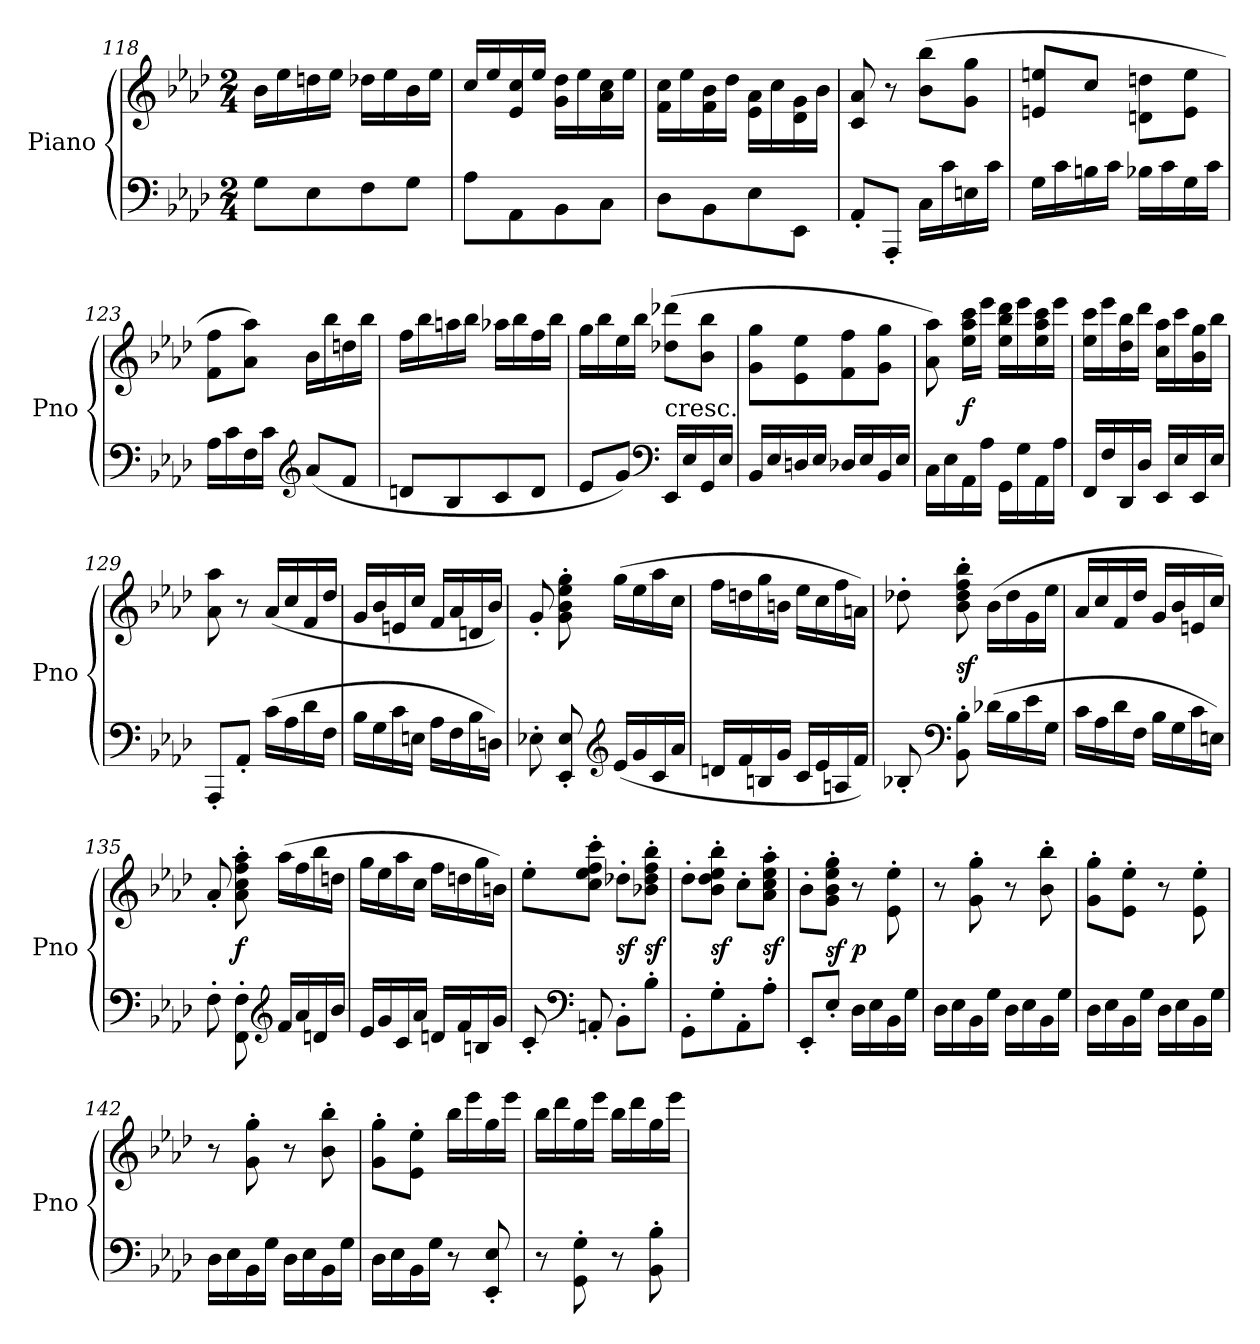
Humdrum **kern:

**kern	**kern	**dynam
*part1	*part1	*part1
*staff2	*staff1	*staff1/2
*I"Piano	*	*
*I'Pno	*	*
*clefF4	*clefG2	*
*k[b-e-a-d-]	*k[b-e-a-d-]	*
*A-:	*A-:	*
*M2/4	*M2/4	*
=118	=118	=118
8GL	16b-LL	.
.	16ee-	.
8E-	16ddn	.
.	16ee-JJ	.
8F	16dd-XLL	.
.	16ee-	.
8GJ	16b-	.
.	16ee-JJ	.
=119	=119	=119
8A-\L	16ccLL	.
.	16ee-	.
8AA-\	16e- 16cc	.
.	16ee-JJ	.
8BB-\	16g 16dd-LL	.
.	16ee-	.
8C\J	16a- 16cc	.
.	16ee-JJ	.
=120	=120	=120
8D-\L	16f 16ccLL	.
.	16ee-	.
8BB-\	16f 16b-	.
.	16dd-JJ	.
8E-\	16e-\ 16a-\LL	.
.	16cc\	.
8EE-\J	16d-\ 16g\	.
.	16b-\JJ	.
=121	=121	=121
8AA-'L	8c 8a-	.
8AAA-'J	8r	.
16CLL	(8b- 8bb-L	.
16c	.	.
16En	8g 8ggJ	.
16cJJ	.	.
=122	=122	=122
16GLL	8en 8eenL	.
16c	.	.
16Bn	8ccJ	.
16cJJ	.	.
16B-XLL	8dn\ 8ddn\L	.
16c	.	.
16G	8e\ 8ee\J	.
16cJJ	.	.
=123	=123	=123
16A-LL	8f 8ffL	.
16c	.	.
16F	8a- 8aa-J)	.
16cJJ	.	.
*clefG2	*	*
(8a-L	16b-LL	.
.	16bb-	.
8fJ	16ddn	.
.	16bb-JJ	.
=124	=124	=124
8dnL	16ffLL	.
.	16bb-	.
8B-	16aan	.
.	16bb-JJ	.
8c	16aa-XLL	.
.	16bb-	.
8dJ	16ff	.
.	16bb-JJ	.
=125	=125	=125
8e-L	16ggLL	.
.	16bb-	.
8gJ)	16ee-	.
.	16bb-JJ	.
*clefF4	*	*
!	!LO:TX:c:t=cresc.	!
16EE-LL	(8dd-X 8ddd-XL	.
16E-	.	.
16GG	8b- 8bb-J	.
16E-JJ	.	.
=126	=126	=126
16BB-LL	8g 8ggL	.
16E-	.	.
16Dn	8e- 8ee-	.
16E-JJ	.	.
16D-XLL	8f 8ff	.
16E-	.	.
16BB-	8g 8ggJ	.
16E-JJ	.	.
=127	=127	=127
16CLL	8a- 8aa-)	.
16E-	.	.
16AA-	16ee- 16aa- 16cccLL	f
16A-JJ	16eee-JJ	.
16GGLL	16ee- 16bb- 16ddd-LL	.
16G	16eee-	.
16AA-	16ee- 16aa- 16ccc	.
16A-JJ	16eee-JJ	.
=128	=128	=128
16FFLL	16ee- 16cccLL	.
16F	16eee-	.
16DD-	16dd- 16bb-	.
16D-JJ	16ddd-JJ	.
16EE-LL	16cc 16aa-LL	.
16E-	16ccc	.
16EE-	16b- 16gg	.
16E-JJ	16bb-JJ	.
=129	=129	=129
8AAA-'L	8a- 8aa-	.
8AA-'J	8r	.
(16cLL	(16a-LL	.
16A-	16cc	.
16d-	16f	.
16FJJ	16dd-JJ	.
=130	=130	=130
16B-LL	16gLL	.
16G	16b-	.
16c	16en	.
16EnJJ	16ccJJ	.
16A-LL	16fLL	.
16F	16a-	.
16B-	16dn	.
16DnJJ)	16b-JJ)	.
=131	=131	=131
8E-X'	8g'	.
8EE-' 8E-'	8g' 8b-' 8ee-' 8gg'	.
*clefG2	*	*
(16e-LL	(16ggLL	.
16g	16ee-	.
16c	16aa-	.
16a-JJ	16ccJJ	.
=132	=132	=132
16dnLL	16ffLL	.
16f	16ddn	.
16Bn	16gg	.
16gJJ	16bnJJ	.
16cLL	16ee-LL	.
16e-	16cc	.
16An	16ff	.
16fJJ)	16anJJ)	.
=133	=133	=133
8B-X'	8dd-X'	.
*clefF4	*	*
8BB-' 8B-'	8b-' 8dd-' 8ff' 8bb-'	sf
(16d-XLL	(16b-LL	.
16B-	16dd-	.
16e-	16g	.
16GJJ	16ee-JJ	.
=134	=134	=134
16cLL	16a-LL	.
16A-	16cc	.
16d-	16f	.
16FJJ	16dd-JJ	.
16B-LL	16gLL	.
16G	16b-	.
16c	16en	.
16EnJJ)	16ccJJ)	.
=135	=135	=135
8F'	8a-'	.
8FF'\ 8F'\	8a-' 8cc' 8ff' 8aa-'	f
*clefG2	*	*
16fLL	(16aa-LL	.
16a-	16ff	.
16dn	16bb-	.
16b-JJ	16ddnJJ	.
=136	=136	=136
16e-LL	16ggLL	.
16g	16ee-	.
16c	16aa-	.
16a-JJ	16ccJJ	.
16dnLL	16ffLL	.
16f	16ddn	.
16Bn	16gg	.
16gJJ	16bnJJ)	.
=137	=137	=137
8c'	8ee-'L	.
*clefF4	*	*
8AAn'	8cc' 8ee-' 8ff' 8ccc'J	.
8BB-'L	8dd-X'L	sf
8B-'J	8b-X' 8dd-' 8ff' 8bb-'J	sf
=138	=138	=138
8GG'L	8dd-'L	.
8G'	8b-' 8dd-' 8ee-' 8bb-'J	sf
8AA-'	8cc'L	.
8A-'J	8a-' 8cc' 8ee-' 8aa-'J	sf
=139	=139	=139
8EE-'L	8b-'L	.
8E-'J	8g' 8b-' 8ee-' 8gg'J	sf
16D-LL	8r	p
16E-	.	.
16BB-	8e-'\ 8ee-'\	.
16GJJ	.	.
=140	=140	=140
16D-LL	8r	.
16E-	.	.
16BB-	8g' 8gg'	.
16GJJ	.	.
16D-LL	8r	.
16E-	.	.
16BB-	8b-' 8bb-'	.
16GJJ	.	.
=141	=141	=141
16D-LL	8g' 8gg'L	.
16E-	.	.
16BB-	8e-' 8ee-'J	.
16GJJ	.	.
16D-LL	8r	.
16E-	.	.
16BB-	8e-'\ 8ee-'\	.
16GJJ	.	.
=142	=142	=142
16D-LL	8r	.
16E-	.	.
16BB-	8g' 8gg'	.
16GJJ	.	.
16D-LL	8r	.
16E-	.	.
16BB-	8b-' 8bb-'	.
16GJJ	.	.
=143	=143	=143
16D-LL	8g' 8gg'L	.
16E-	.	.
16BB-	8e-' 8ee-'J	.
16GJJ	.	.
8r	16bb-LL	.
.	16eee-	.
8EE-' 8E-'	16gg	.
.	16eee-JJ	.
=144	=144	=144
8r	16bb-LL	.
.	16ddd-	.
8GG'\ 8G'\	16gg	.
.	16eee-JJ	.
8r	16bb-LL	.
.	16ddd-	.
8BB-' 8B-'	16gg	.
.	16eee-JJ	.
=	=	=
*-	*-	*-
